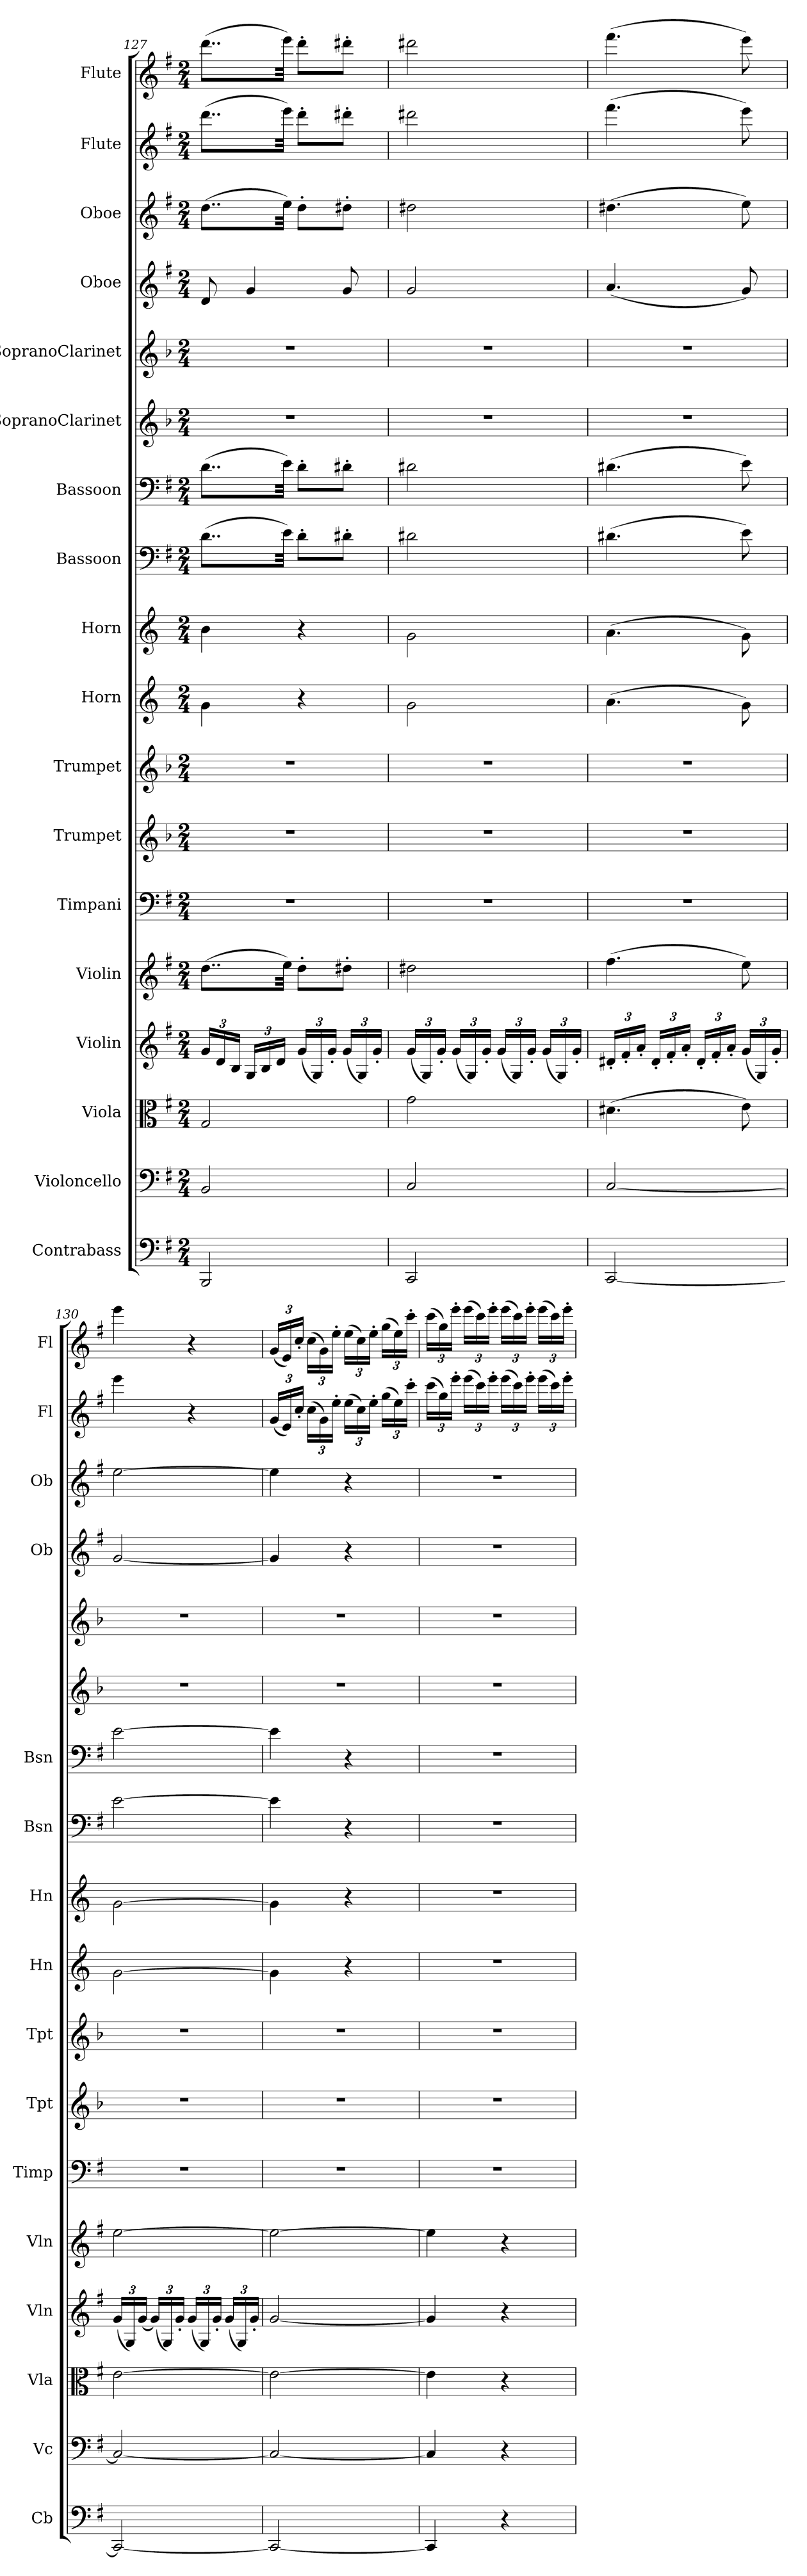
**kern	**kern	**kern	**kern	**kern	**kern	**kern	**kern	**kern	**kern	**kern	**kern	**kern	**kern	**kern	**kern	**kern	**kern
*part18	*part17	*part16	*part15	*part14	*part13	*part12	*part11	*part10	*part9	*part8	*part7	*part6	*part5	*part4	*part3	*part2	*part1
*staff18	*staff17	*staff16	*staff15	*staff14	*staff13	*staff12	*staff11	*staff10	*staff9	*staff8	*staff7	*staff6	*staff5	*staff4	*staff3	*staff2	*staff1
*I"Contrabass	*I"Violoncello	*I"Viola	*I"Violin	*I"Violin	*I"Timpani	*I"Trumpet	*I"Trumpet	*I"Horn	*I"Horn	*I"Bassoon	*I"Bassoon	*I"SopranoClarinet	*I"SopranoClarinet	*I"Oboe	*I"Oboe	*I"Flute	*I"Flute
*I'Cb	*I'Vc	*I'Vla	*I'Vln	*I'Vln	*I'Timp	*I'Tpt	*I'Tpt	*I'Hn	*I'Hn	*I'Bsn	*I'Bsn	*	*	*I'Ob	*I'Ob	*I'Fl	*I'Fl
*clefF4	*clefF4	*clefC3	*clefG2	*clefG2	*clefF4	*clefG2	*clefG2	*clefG2	*clefG2	*clefF4	*clefF4	*clefG2	*clefG2	*clefG2	*clefG2	*clefG2	*clefG2
*k[f#]	*k[f#]	*k[f#]	*k[f#]	*k[f#]	*k[f#]	*k[b-]	*k[b-]	*k[]	*k[]	*k[f#]	*k[f#]	*k[b-]	*k[b-]	*k[f#]	*k[f#]	*k[f#]	*k[f#]
*M2/4	*M2/4	*M2/4	*M2/4	*M2/4	*M2/4	*M2/4	*M2/4	*M2/4	*M2/4	*M2/4	*M2/4	*M2/4	*M2/4	*M2/4	*M2/4	*M2/4	*M2/4
=127	=127	=127	=127	=127	=127	=127	=127	=127	=127	=127	=127	=127	=127	=127	=127	=127	=127
2BBB/	2BB/	2G/	24g/LL	(8..dd\L	2r	2r	2r	4g\	4b\	(8..d\L	(8..d\L	2r	2r	8d/	(8..dd\L	(8..ddd\L	(8..ddd\L
.	.	.	24d/	.	.	.	.	.	.	.	.	.	.	.	.	.	.
.	.	.	24B/JJ	.	.	.	.	.	.	.	.	.	.	.	.	.	.
.	.	.	24G/LL	.	.	.	.	.	.	.	.	.	.	4g/	.	.	.
.	.	.	24B/	.	.	.	.	.	.	.	.	.	.	.	.	.	.
.	.	.	24d/JJ	.	.	.	.	.	.	.	.	.	.	.	.	.	.
.	.	.	.	32ee\Jkk)	.	.	.	.	.	32e\Jkk)	32e\Jkk)	.	.	.	32ee\Jkk)	32eee\Jkk)	32eee\Jkk)
.	.	.	(24g/LL	8dd'\L	.	.	.	4r	4r	8d'\L	8d'\L	.	.	.	8dd'\L	8ddd'\L	8ddd'\L
.	.	.	24G/)	.	.	.	.	.	.	.	.	.	.	.	.	.	.
.	.	.	24g'/JJ	.	.	.	.	.	.	.	.	.	.	.	.	.	.
.	.	.	(24g/LL	8dd#X'\J	.	.	.	.	.	8d#X'\J	8d#X'\J	.	.	8g/	8dd#X'\J	8ddd#X'\J	8ddd#X'\J
.	.	.	24G/)	.	.	.	.	.	.	.	.	.	.	.	.	.	.
.	.	.	24g'/JJ	.	.	.	.	.	.	.	.	.	.	.	.	.	.
=128	=128	=128	=128	=128	=128	=128	=128	=128	=128	=128	=128	=128	=128	=128	=128	=128	=128
2CC/	2C/	2g\	(24g/LL	2dd#X\	2r	2r	2r	2g\	2g\	2d#X\	2d#X\	2r	2r	2g/	2dd#X\	2ddd#X\	2ddd#X\
.	.	.	24G/)	.	.	.	.	.	.	.	.	.	.	.	.	.	.
.	.	.	24g'/JJ	.	.	.	.	.	.	.	.	.	.	.	.	.	.
.	.	.	(24g/LL	.	.	.	.	.	.	.	.	.	.	.	.	.	.
.	.	.	24G/)	.	.	.	.	.	.	.	.	.	.	.	.	.	.
.	.	.	24g'/JJ	.	.	.	.	.	.	.	.	.	.	.	.	.	.
.	.	.	(24g/LL	.	.	.	.	.	.	.	.	.	.	.	.	.	.
.	.	.	24G/)	.	.	.	.	.	.	.	.	.	.	.	.	.	.
.	.	.	24g'/JJ	.	.	.	.	.	.	.	.	.	.	.	.	.	.
.	.	.	(24g/LL	.	.	.	.	.	.	.	.	.	.	.	.	.	.
.	.	.	24G/)	.	.	.	.	.	.	.	.	.	.	.	.	.	.
.	.	.	24g'/JJ	.	.	.	.	.	.	.	.	.	.	.	.	.	.
=129	=129	=129	=129	=129	=129	=129	=129	=129	=129	=129	=129	=129	=129	=129	=129	=129	=129
[2CC/	[2C/	(4.d#X\	24d#X'/LL	(4.ff#\	2r	2r	2r	(4.a\	(4.a\	(4.d#X\	(4.d#X\	2r	2r	(4.a/	(4.dd#X\	(4.fff#\	(4.fff#\
.	.	.	24f#'/	.	.	.	.	.	.	.	.	.	.	.	.	.	.
.	.	.	24a'/JJ	.	.	.	.	.	.	.	.	.	.	.	.	.	.
.	.	.	24d#'/LL	.	.	.	.	.	.	.	.	.	.	.	.	.	.
.	.	.	24f#'/	.	.	.	.	.	.	.	.	.	.	.	.	.	.
.	.	.	24a'/JJ	.	.	.	.	.	.	.	.	.	.	.	.	.	.
.	.	.	24d#'/LL	.	.	.	.	.	.	.	.	.	.	.	.	.	.
.	.	.	24f#'/	.	.	.	.	.	.	.	.	.	.	.	.	.	.
.	.	.	24a'/JJ	.	.	.	.	.	.	.	.	.	.	.	.	.	.
.	.	8e\)	(24g/LL	8ee\)	.	.	.	8g\)	8g\)	8e\)	8e\)	.	.	8g/)	8ee\)	8eee\)	8eee\)
.	.	.	24G/)	.	.	.	.	.	.	.	.	.	.	.	.	.	.
.	.	.	24g'/JJ	.	.	.	.	.	.	.	.	.	.	.	.	.	.
=130	=130	=130	=130	=130	=130	=130	=130	=130	=130	=130	=130	=130	=130	=130	=130	=130	=130
2CC/_	2C/_	[2e\	(24g/LL	[2ee\	2r	2r	2r	[2g\	[2g\	[2e\	[2e\	2r	2r	[2g/	[2ee\	4eee\	4eee\
.	.	.	24G/)	.	.	.	.	.	.	.	.	.	.	.	.	.	.
.	.	.	(24g/JJ	.	.	.	.	.	.	.	.	.	.	.	.	.	.
.	.	.	(24g/LL)	.	.	.	.	.	.	.	.	.	.	.	.	.	.
.	.	.	24G/)	.	.	.	.	.	.	.	.	.	.	.	.	.	.
.	.	.	24g'/JJ	.	.	.	.	.	.	.	.	.	.	.	.	.	.
.	.	.	(24g/LL	.	.	.	.	.	.	.	.	.	.	.	.	4r	4r
.	.	.	24G/)	.	.	.	.	.	.	.	.	.	.	.	.	.	.
.	.	.	24g'/JJ	.	.	.	.	.	.	.	.	.	.	.	.	.	.
.	.	.	(24g/LL	.	.	.	.	.	.	.	.	.	.	.	.	.	.
.	.	.	24G/)	.	.	.	.	.	.	.	.	.	.	.	.	.	.
.	.	.	24g'/JJ	.	.	.	.	.	.	.	.	.	.	.	.	.	.
=131	=131	=131	=131	=131	=131	=131	=131	=131	=131	=131	=131	=131	=131	=131	=131	=131	=131
2CC/_	2C/_	2e\_	[2g/	2ee\_	2r	2r	2r	4g\]	4g\]	4e\]	4e\]	2r	2r	4g/]	4ee\]	(24g/LL	(24g/LL
.	.	.	.	.	.	.	.	.	.	.	.	.	.	.	.	24e/)	24e/)
.	.	.	.	.	.	.	.	.	.	.	.	.	.	.	.	24cc'/JJ	24cc'/JJ
.	.	.	.	.	.	.	.	.	.	.	.	.	.	.	.	(24cc\LL	(24cc\LL
.	.	.	.	.	.	.	.	.	.	.	.	.	.	.	.	24g\)	24g\)
.	.	.	.	.	.	.	.	.	.	.	.	.	.	.	.	24ee'\JJ	24ee'\JJ
.	.	.	.	.	.	.	.	4r	4r	4r	4r	.	.	4r	4r	(24ee\LL	(24ee\LL
.	.	.	.	.	.	.	.	.	.	.	.	.	.	.	.	24cc\)	24cc\)
.	.	.	.	.	.	.	.	.	.	.	.	.	.	.	.	24ee'\JJ	24ee'\JJ
.	.	.	.	.	.	.	.	.	.	.	.	.	.	.	.	(24gg\LL	(24gg\LL
.	.	.	.	.	.	.	.	.	.	.	.	.	.	.	.	24ee\)	24ee\)
.	.	.	.	.	.	.	.	.	.	.	.	.	.	.	.	24ccc'\JJ	24ccc'\JJ
=132	=132	=132	=132	=132	=132	=132	=132	=132	=132	=132	=132	=132	=132	=132	=132	=132	=132
4CC/]	4C/]	4e\]	4g/]	4ee\]	2r	2r	2r	2r	2r	2r	2r	2r	2r	2r	2r	(24ccc\LL	(24ccc\LL
.	.	.	.	.	.	.	.	.	.	.	.	.	.	.	.	24gg\)	24gg\)
.	.	.	.	.	.	.	.	.	.	.	.	.	.	.	.	24eee'\JJ	24eee'\JJ
.	.	.	.	.	.	.	.	.	.	.	.	.	.	.	.	(24eee\LL	(24eee\LL
.	.	.	.	.	.	.	.	.	.	.	.	.	.	.	.	24ccc\)	24ccc\)
.	.	.	.	.	.	.	.	.	.	.	.	.	.	.	.	24eee'\JJ	24eee'\JJ
4r	4r	4r	4r	4r	.	.	.	.	.	.	.	.	.	.	.	(24eee\LL	(24eee\LL
.	.	.	.	.	.	.	.	.	.	.	.	.	.	.	.	24ccc\)	24ccc\)
.	.	.	.	.	.	.	.	.	.	.	.	.	.	.	.	24eee'\JJ	24eee'\JJ
.	.	.	.	.	.	.	.	.	.	.	.	.	.	.	.	(24eee\LL	(24eee\LL
.	.	.	.	.	.	.	.	.	.	.	.	.	.	.	.	24ccc\)	24ccc\)
.	.	.	.	.	.	.	.	.	.	.	.	.	.	.	.	24eee'\JJ	24eee'\JJ
=	=	=	=	=	=	=	=	=	=	=	=	=	=	=	=	=	=
*-	*-	*-	*-	*-	*-	*-	*-	*-	*-	*-	*-	*-	*-	*-	*-	*-	*-
